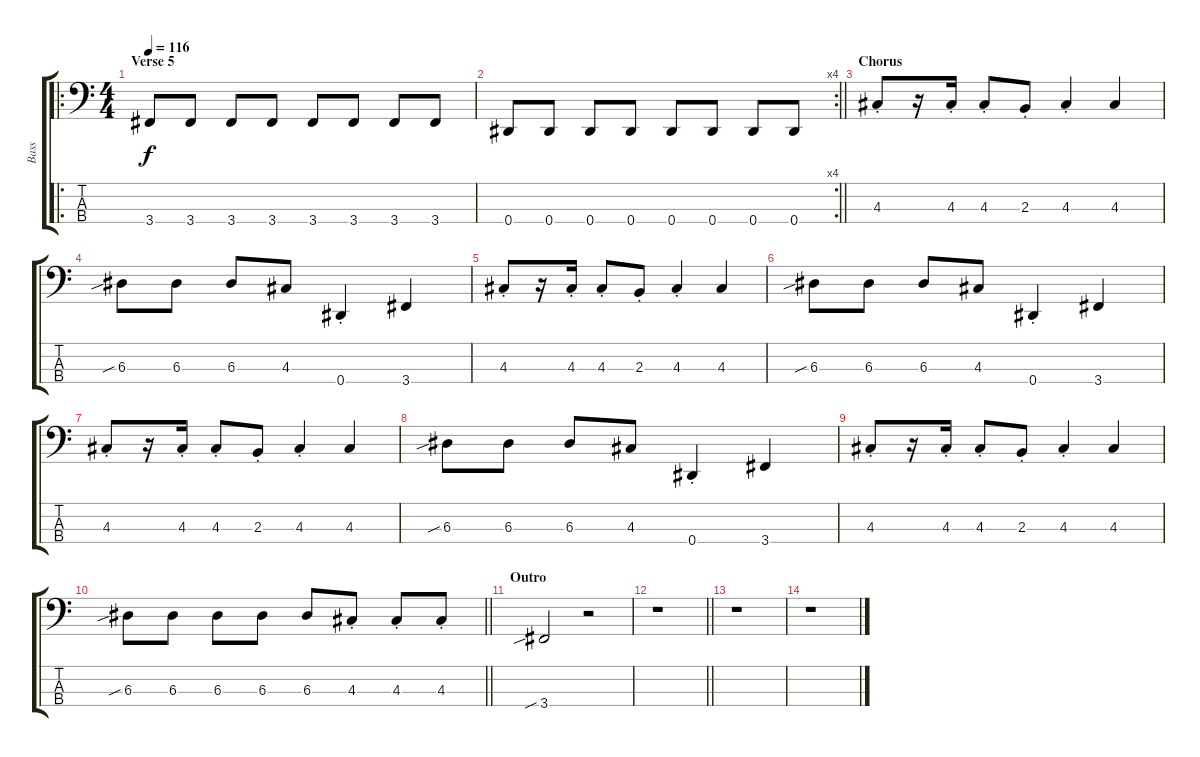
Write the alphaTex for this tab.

\track ("Bass" "Bass") {instrument electricbassfinger}
\staff {score tabs}
\tuning (G2 D2 A1 Eb1) {hide}
\ro
\ts (4 4)
\section ("" "Verse 5")
\tempo 116
\clef f4
\ks c
3.4.8{dy f} 3.4.8 3.4.8 3.4.8 3.4.8 3.4.8 3.4.8 3.4.8 |
\rc 4
\barLineRight lightlight
0.4.8 0.4.8 0.4.8 0.4.8 0.4.8 0.4.8 0.4.8 0.4.8 |
\section ("" "Chorus")
4.3{st}.8 r.16 4.3{st}.16 4.3{st}.8 2.3{st}.8 4.3{st}.4 4.3.4 |
6.3{sib}.8 6.3.8 6.3.8 4.3.8 0.4{st}.4 3.4.4 |
4.3{st}.8 r.16 4.3{st}.16 4.3{st}.8 2.3{st}.8 4.3{st}.4 4.3.4 |
6.3{sib}.8 6.3.8 6.3.8 4.3.8 0.4{st}.4 3.4.4 |
4.3{st}.8 r.16 4.3{st}.16 4.3{st}.8 2.3{st}.8 4.3{st}.4 4.3.4 |
6.3{sib}.8 6.3.8 6.3.8 4.3.8 0.4{st}.4 3.4.4 |
4.3{st}.8 r.16 4.3{st}.16 4.3{st}.8 2.3{st}.8 4.3{st}.4 4.3.4 |
\barLineRight lightlight
6.3{sib}.8 6.3.8 6.3.8 6.3.8 6.3.8 4.3{st}.8 4.3{st}.8 4.3{st}.8 |
\section ("" "Outro")
3.4{sib}.2 r.2 |
\barLineRight lightlight
r.1 |
r.1 |
r.1
